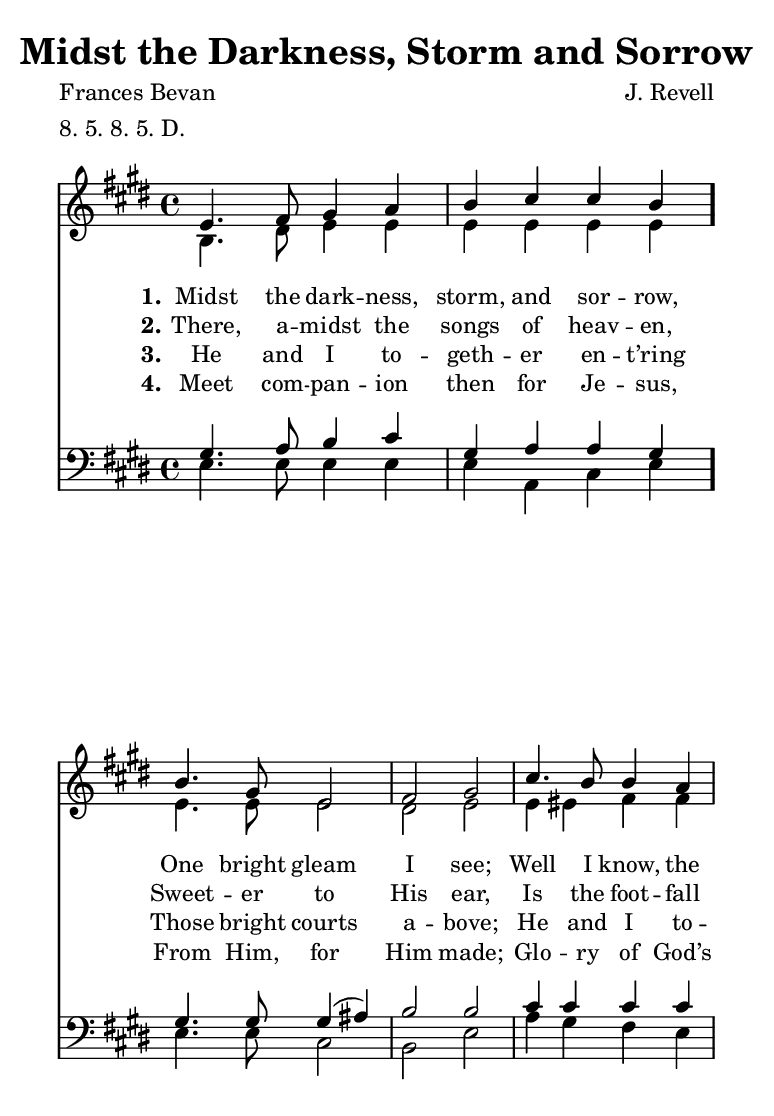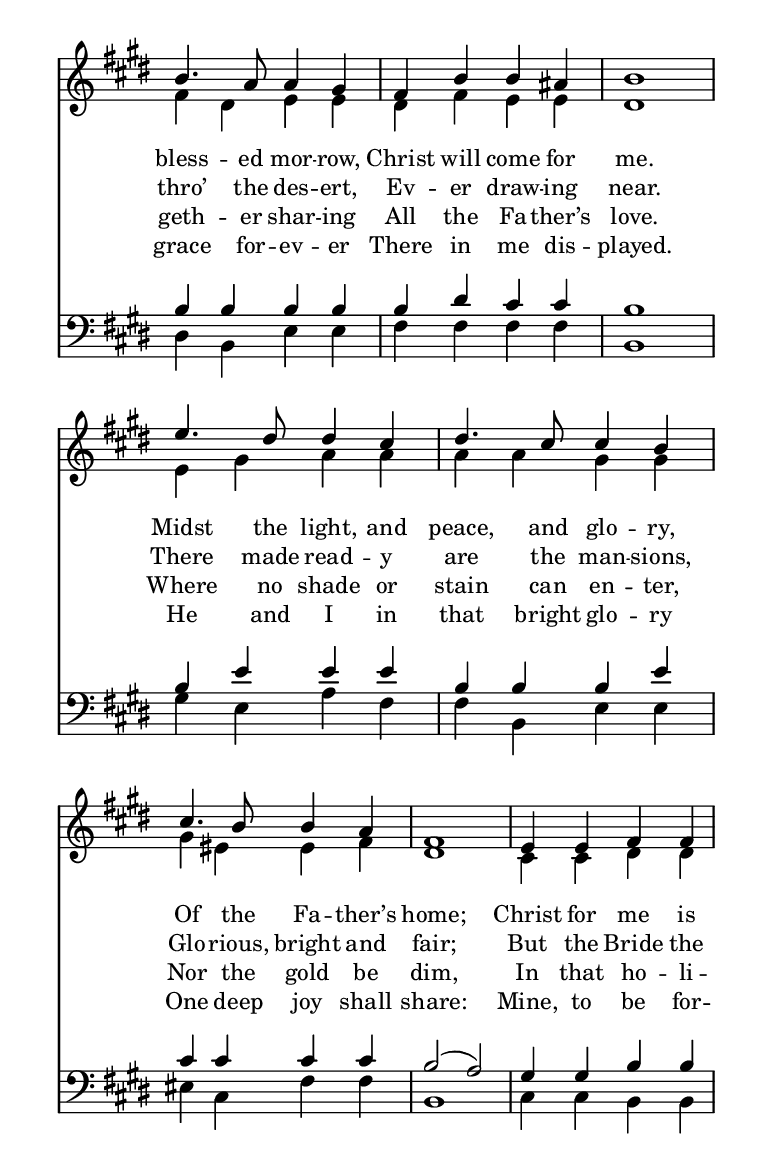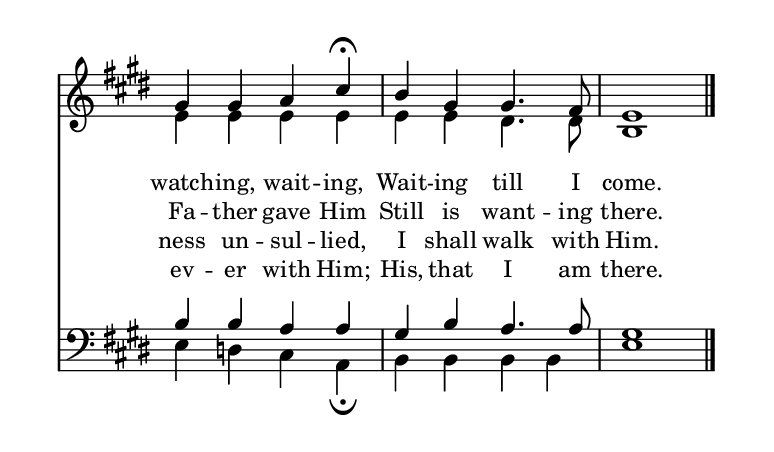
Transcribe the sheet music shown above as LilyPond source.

\include "common/global.ily"
\paper {
  \include "common/paper.ily"
}

\header{
  hymnnumber = "239"
  title = "Midst the Darkness, Storm and Sorrow"
  tunename = ""
  meter = "8. 5. 8. 5. D."
  poet = "Frances Bevan"
  composer = "J. Revell"
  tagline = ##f
}

ta = { \tempo 4=90 }
tb = { \tempo 4=45 }

global = {
  \include "common/overrides.ily"
  \override Staff.TimeSignature.style = #'()
  \time 4/4
  \override Score.MetronomeMark.transparent = ##t % hide all fermata changes too
  \ta
  \key e \major
  \autoBeamOff
}

notesSoprano = {
\global
\relative c' {

  e4. fis8 gis4 a | b cis cis b |
  b4. gis8 e2 | fis2 gis |
  cis4. b8 b4 a | b4. a8 a4 gis |
  fis4 b b ais | b1 |
  e4. dis8 dis4 cis | dis4. cis8 cis4 b |
  cis4. b8 b4 a | fis1 |
  e4 e fis fis | gis gis a \tb cis\fermata \ta |
  b4 gis gis4. fis8 | e1 |

  \bar "|."

}
}

notesAlto = {
\global
\relative e' {

  b4. dis8 e4 e | e e e e |
  e4. e8 e2 | dis e |
  e4 eis fis fis | fis dis e e |
  dis fis e e | dis1 |
  e4 gis a a | a a gis gis |
  gis4 eis eis fis | dis1 |
  cis4 cis dis dis | e e e e |
  e4 e dis4. dis8 | b1 |

}
}

notesTenor = {
\global
\relative a {

  gis4. a8 b4 cis | gis a a gis |
  gis4. gis8 gis4( ais) | b2 b |
  cis4 cis cis cis | b b b b |
  b4 dis cis cis | b1 |
  b4 e e e | b b b e |
  cis4 cis cis cis | b2( a) |
  gis4 gis b b | b b a a |
  gis4 b a4. a8 | gis1 |

}
}

notesBass = {
\global
\relative f {

  e4. e8 e4 e | e a, cis e |
  e4. e8 cis2 | b e |
  a4 gis fis e | dis b e e |
  fis4 fis fis fis | b,1 |
  gis'4 e a fis | fis b, e e |
  eis cis fis fis | b,1 |
  cis4 cis b b | e d cis a\fermata |
  b4 b b b | e1 |

}
}

wordsA = \lyricmode {
\set stanza = "1."

Midst the dark -- ness, storm, and sor -- row, \bar "." % TODO Oxford comma here is not present in title
One bright gleam I see;
Well I know, the bless -- ed mor -- row,
Christ will come for me.
Midst the light, and peace, and glo -- ry,
Of the Fa -- ther’s home;
Christ for me is watch -- ing, wait -- ing,
Wait -- ing till I come.

}

wordsB = \lyricmode {
\set stanza = "2."

There, a -- midst the songs of heav -- en,
Sweet -- er to His ear,
Is the foot -- fall thro’ the des -- ert,
Ev -- er draw -- ing near.
There made read -- y are the man -- sions,
Glo -- rious, bright and fair;
But the Bride the Fa -- ther gave Him
Still is want -- ing there.

}

wordsC = \lyricmode {
\set stanza = "3."

He and I to -- geth -- er en -- t’ring
Those bright courts a -- bove;
He and I to -- geth -- er shar -- ing
All the Fa -- ther’s love.
Where no shade or stain can en -- ter,
Nor the gold be dim,
In that ho -- li -- ness un -- sul -- lied,
I shall walk with Him.

}

wordsD = \lyricmode {
\set stanza = "4."

Meet com -- pan -- ion then for Je -- sus,
From Him, for Him made;
Glo -- ry of God’s grace for -- ev -- er
There in me dis -- played.
He and I in that bright glo -- ry
One deep joy shall share:
Mine, to be for -- ev -- er with Him;
His, that I am there.

}

\score {
  \context ChoirStaff <<
    \context Staff = upper <<
      \set ChoirStaff.systemStartDelimiter = #'SystemStartBar
      \context Voice  = sopranos { \voiceOne << \notesSoprano >> }
      \context Voice  = altos { \voiceTwo << \notesAlto >> }
      \context Lyrics = one   \lyricsto sopranos \wordsA
      \context Lyrics = two   \lyricsto sopranos \wordsB
      \context Lyrics = three \lyricsto sopranos \wordsC
      \context Lyrics = four  \lyricsto sopranos \wordsD
    >>
    \context Staff = men <<
      \clef bass
      \context Voice  = tenors { \voiceOne << \notesTenor >> }
      \context Voice  = basses { \voiceTwo << \notesBass >> }
    >>
  >>
  \layout {
    \include "common/layout.ily"
  }
  \midi{
    \include "common/midi.ily"
  }
}

\version "2.18.2"  % necessary for upgrading to future LilyPond versions.

% vi:set et ts=2 sw=2 ai nocindent syntax=lilypond:
